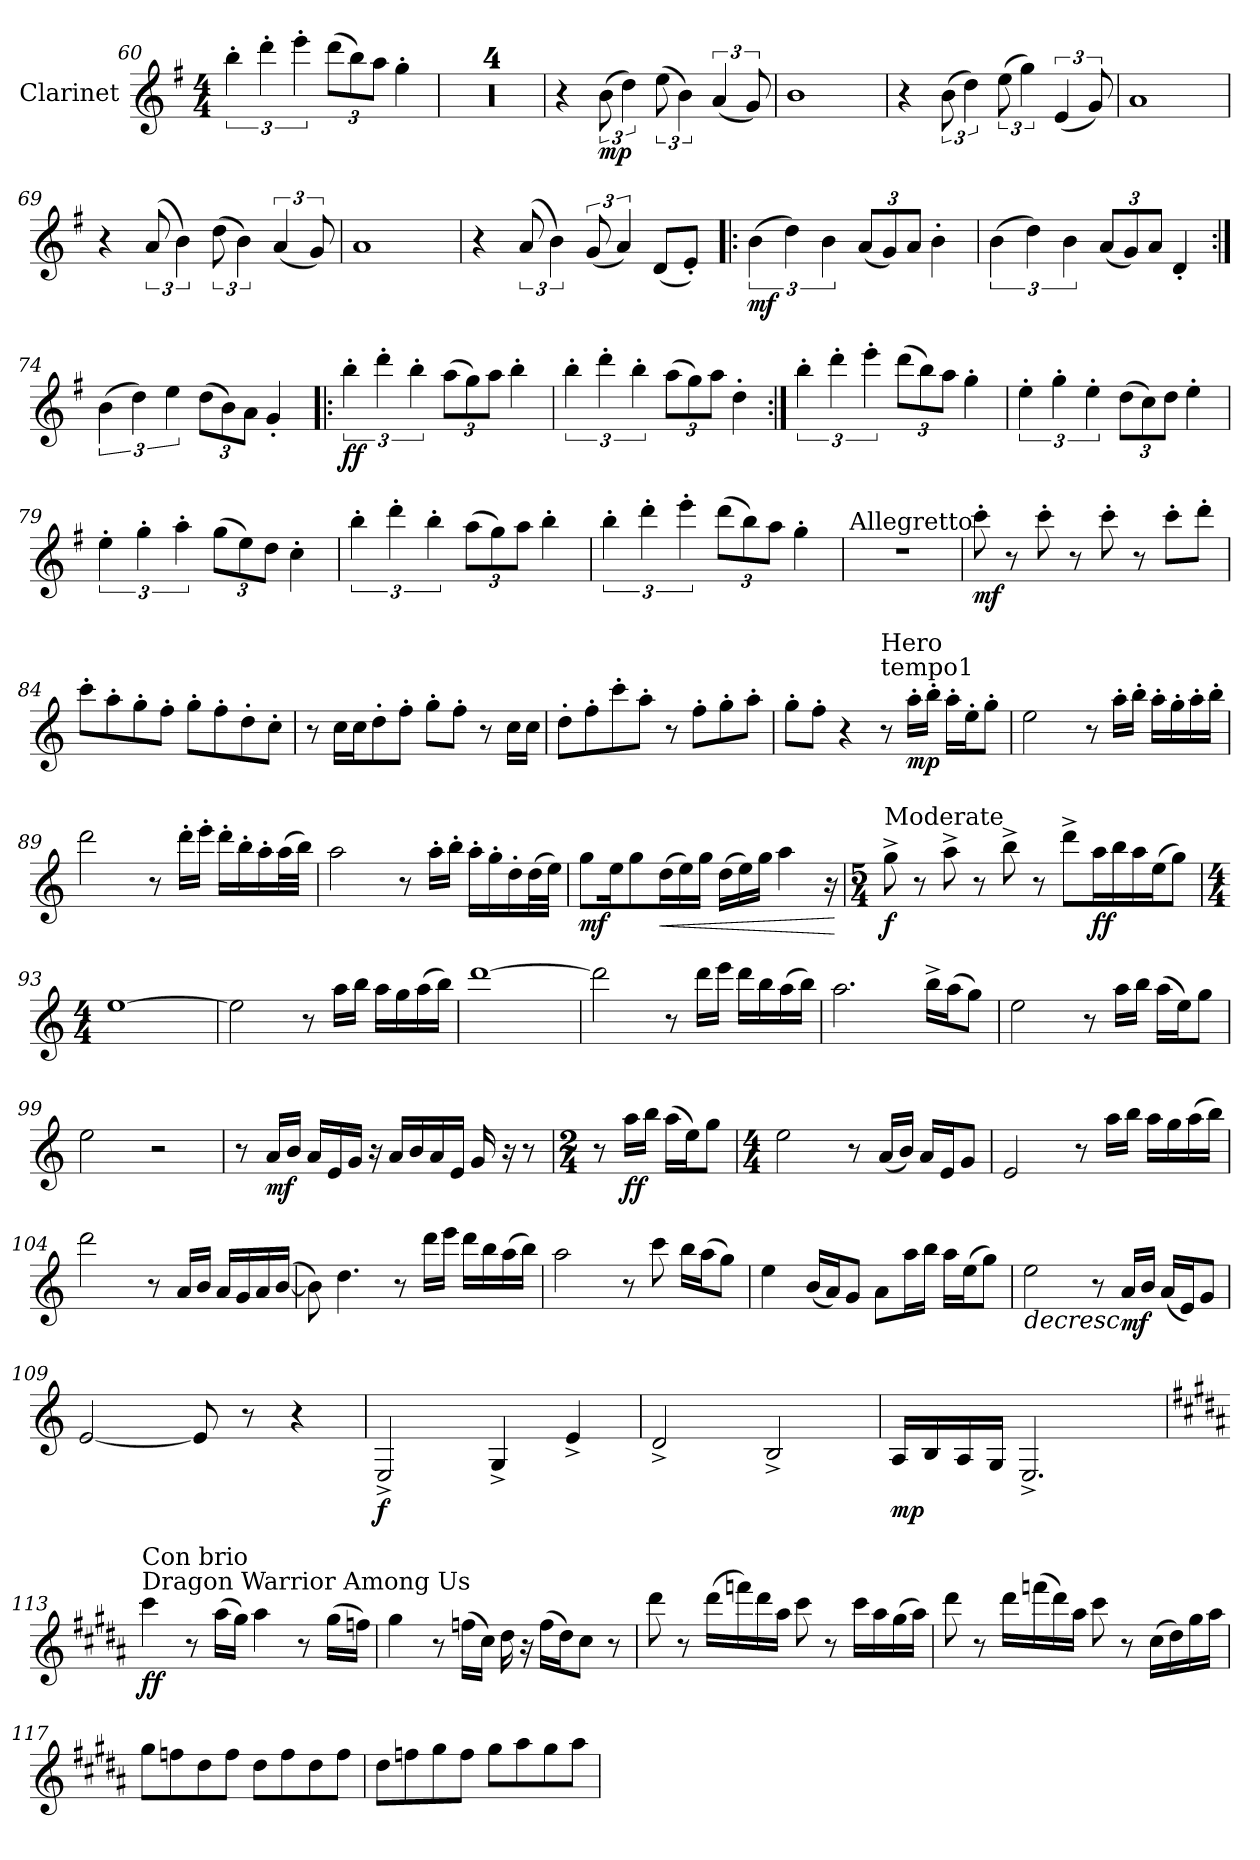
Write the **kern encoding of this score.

**kern	**dynam
*part1	*part1
*staff1	*staff1
*I"Clarinet	*
*I'Cl	*
*clefG2	*
*ITrd1c2	*
*k[b-]	*
*F:	*
*M4/4	*
=60	=60
6aa'\	.
6ccc'\	.
6ddd'\	.
*Xbrackettup	*
(12ccc\L	.
12aa\)	.
12gg\J	.
4ff'\	.
=61	=61
1r	.
=62	=62
1r	.
=63	=63
1r	.
=64	=64
1r	.
=65	=65
4r	.
*brackettup	*
!	!LO:DY:b
(12a\	mp
6cc\)	.
(12dd\	.
6a\)	.
(6g/	.
12f/)	.
=66	=66
1a	.
=67	=67
4r	.
(12a\	.
6cc\)	.
(12dd\	.
6ff\)	.
(6d/	.
12f/)	.
=68	=68
1g	.
!!LO:LB:g=z
=69	=69
4r	.
(12g/	.
6a\)	.
(12cc\	.
6a\)	.
(6g/	.
12f/)	.
=70	=70
1g	.
=71	=71
4r	.
(12g/	.
6a\)	.
(12f/	.
6g/)	.
(8c/L	.
8d'/J)	.
=72!|:	=72!|:
!	!LO:DY:b
(6a\	mf
6cc\)	.
6a\	.
*Xbrackettup	*
(12g/L	.
12f/)	.
12g/J	.
4a'\	.
=73	=73
*brackettup	*
(6a\	.
6cc\)	.
6a\	.
*Xbrackettup	*
(12g/L	.
12f/)	.
12g/J	.
4c'/	.
=74:|!	=74:|!
*brackettup	*
(6a\	.
6cc\)	.
6dd\	.
*Xbrackettup	*
(12cc\L	.
12a\)	.
12g\J	.
4f'/	.
!!LO:LB:g=z
=75!|:	=75!|:
*brackettup	*
!	!LO:DY:b
6aa'\	ff
6ccc'\	.
6aa'\	.
*Xbrackettup	*
(12gg\L	.
12ff\)	.
12gg\J	.
4aa'\	.
=76	=76
*brackettup	*
6aa'\	.
6ccc'\	.
6aa'\	.
*Xbrackettup	*
(12gg\L	.
12ff\)	.
12gg\J	.
4cc'\	.
=77:|!	=77:|!
*brackettup	*
6aa'\	.
6ccc'\	.
6ddd'\	.
*Xbrackettup	*
(12ccc\L	.
12aa\)	.
12gg\J	.
4ff'\	.
=78	=78
*brackettup	*
6dd'\	.
6ff'\	.
6dd'\	.
*Xbrackettup	*
(12cc\L	.
12b-\)	.
12cc\J	.
4dd'\	.
=79	=79
*brackettup	*
6dd'\	.
6ff'\	.
6gg'\	.
*Xbrackettup	*
(12ff\L	.
12dd\)	.
12cc\J	.
4b-'\	.
=80	=80
*brackettup	*
6aa'\	.
6ccc'\	.
6aa'\	.
*Xbrackettup	*
(12gg\L	.
12ff\)	.
12gg\J	.
4aa'\	.
!!LO:LB:g=z
=81	=81
*brackettup	*
6aa'\	.
6ccc'\	.
6ddd'\	.
*Xbrackettup	*
(12ccc\L	.
12aa\)	.
12gg\J	.
4ff'\	.
=82	=82
*k[b-e-]	*
*B-:	*
!LO:TX:a:t=Allegretto	!
1r	.
=83	=83
!	!LO:DY:b
8bb-'\	mf
8r	.
8bb-'\	.
8r	.
8bb-'\	.
8r	.
8bb-'\L	.
8ccc'\J	.
=84	=84
8bb-'\L	.
8gg'\	.
8ff'\	.
8ee-'\J	.
8ff'\L	.
8ee-'\	.
8cc'\	.
8b-'\J	.
=85	=85
8r	.
16b-\LL	.
16b-\J	.
8cc'\	.
8ee-'\J	.
8ff'\L	.
8ee-'\J	.
8r	.
16b-\LL	.
16b-\JJ	.
=86	=86
8cc'\L	.
8ee-'\	.
8bb-'\	.
8gg'\J	.
8r	.
8ee-'\L	.
8ff'\	.
8gg'\J	.
!!LO:LB:g=z
=87	=87
8ff'\L	.
8ee-'\J	.
4r	.
!LO:TX:a:t=tempo1	!
!LO:TX:a:t=Hero	!
8r	.
!	!LO:DY:b
16gg'\LL	mp
16aa'\JJ	.
16gg'\LL	.
16dd'\J	.
8ff'\J	.
=88	=88
2dd\	.
8r	.
16gg'\LL	.
16aa'\JJ	.
16gg'\LL	.
16ff'\	.
16gg'\	.
16aa'\JJ	.
=89	=89
2ccc\	.
8r	.
16ccc'\LL	.
16ddd'\JJ	.
16ccc'\LL	.
16aa'\	.
16gg'\	.
(32gg\L	.
32aa\JJJ)	.
=90	=90
2gg\	.
8r	.
16gg'\LL	.
16aa'\JJ	.
16gg'\LL	.
16ff'\	.
16cc'\	.
(32cc\L	.
32dd\JJJ)	.
=91	=91
!	!LO:DY:b
8ff\L	mf
16dd\K	.
8ff\	.
!	!LO:HP:b
(16cc\L	<
16dd\)	.
16ff\JJ	.
(16cc\LL	.
16dd\)	.
16ff\JJ	.
4gg\	.
16r	.
.	[
!!LO:LB:g=z
=92	=92
*M5/4	*
!LO:TX:a:t=Moderate	!
!	!LO:DY:b
8ff^\	f
8r	.
8gg^\	.
8r	.
8aa^\	.
8r	.
8ccc^\L	.
!	!LO:DY:b
16gg\L	ff
16aa\	.
16gg\	.
(16dd\J	.
8ff\J)	.
=93	=93
*M4/4	*
[1dd	.
=94	=94
2dd\]	.
8r	.
16gg\LL	.
16aa\JJ	.
16gg\LL	.
16ff\	.
(16gg\	.
16aa\JJ)	.
=95	=95
[1ccc	.
=96	=96
2ccc\]	.
8r	.
16ccc\LL	.
16ddd\JJ	.
16ccc\LL	.
16aa\	.
(16gg\	.
16aa\JJ)	.
=97	=97
2.gg\	.
16aa^\LL	.
(16gg\J	.
8ff\J)	.
=98	=98
2dd\	.
8r	.
16gg\LL	.
16aa\JJ	.
(16gg\LL	.
16dd\J)	.
8ff\J	.
!!LO:PB:g=z
=99	=99
2dd\	.
2r	.
=100	=100
8r	.
!	!LO:DY:b
16g/LL	mf
16a/JJ	.
16g/LL	.
16d/	.
16f/JJ	.
16r	.
16g/LL	.
16a/	.
16g/	.
16d/JJ	.
16f/	.
16r	.
8r	.
=101	=101
*M2/4	*
8r	.
!	!LO:DY:b
16gg\LL	ff
16aa\JJ	.
(16gg\LL	.
16dd\J)	.
8ff\J	.
=102	=102
*M4/4	*
2dd\	.
8r	.
(16g/LL	.
16a/JJ)	.
16g/LL	.
16d/J	.
8f/J	.
=103	=103
2d/	.
8r	.
16gg\LL	.
16aa\JJ	.
16gg\LL	.
16ff\	.
(16gg\	.
16aa\JJ)	.
!!LO:LB:g=z
=104	=104
2ccc\	.
8r	.
16g/LL	.
16a/JJ	.
16g/LL	.
16f/	.
16g/	.
([16a/JJ	.
=105	=105
8a\])	.
4.cc\	.
8r	.
16ccc\LL	.
16ddd\JJ	.
16ccc\LL	.
16aa\	.
(16gg\	.
16aa\JJ)	.
=106	=106
2gg\	.
8r	.
8bb-\	.
16aa\LL	.
(16gg\J	.
8ff\J)	.
=107	=107
4dd\	.
(16a/LL	.
16g/J)	.
8f/J	.
8g\L	.
16gg\L	.
16aa\JJ	.
16gg\LL	.
(16dd\J	.
8ff\J)	.
=108	=108
!	!LO:HP:b
2dd\	>
8r	.
!	!LO:DY:b
16g/LL	mf
16a/JJ	.
(16g/LL	.
16d/J)	.
8f/J	.
.	]
=109	=109
[2d/	.
8d/]	.
8r	.
4r	.
!!LO:LB:g=z
=110	=110
!	!LO:DY:b
2D^/	f
4F^/	.
4d^/	.
=111	=111
2c^/	.
2A^/	.
=112	=112
!	!LO:DY:b
16G/LL	mp
16A/	.
16G/	.
16F/JJ	.
2.D^Z/	.
=113	=113
*k[f#c#g#]	*
*A:	*
!LO:TX:a:t=Dragon Warrior Among Us	!
!LO:TX:a:t=Con brio	!
!	!LO:DY:b
4bb\	ff
8r	.
(16gg#\LL	.
16ff#\JJ)	.
4gg#\	.
8r	.
(16ff#\LL	.
16ee-X\JJ)	.
=114	=114
4ff#\	.
8r	.
(16ee-X\LL	.
16b\JJ)	.
16cc#\	.
16r	.
(16ee-\LL	.
16cc#\J)	.
8b\J	.
8r	.
=115	=115
8ccc#\	.
8r	.
(16ccc#\LL	.
16eee-X\)	.
16ccc#\	.
16gg#\JJ	.
8bb\	.
8r	.
16bb\LL	.
16gg#\	.
(16ff#\	.
16gg#\JJ)	.
!!LO:LB:g=z
=116	=116
8ccc#\	.
8r	.
16ccc#\LL	.
(16eee-X\	.
16ccc#\)	.
16gg#\JJ	.
8bb\	.
8r	.
(16b\LL	.
16cc#\)	.
16ff#\	.
16gg#\JJ	.
=117	=117
8ff#\L	.
8ee-X\	.
8cc#\	.
8ee-\J	.
8cc#\L	.
8ee-\	.
8cc#\	.
8ee-\J	.
=118	=118
8cc#\L	.
8ee-X\	.
8ff#\	.
8ee-\J	.
8ff#\L	.
8gg#\	.
8ff#\	.
8gg#\J	.
=	=
*-	*-
